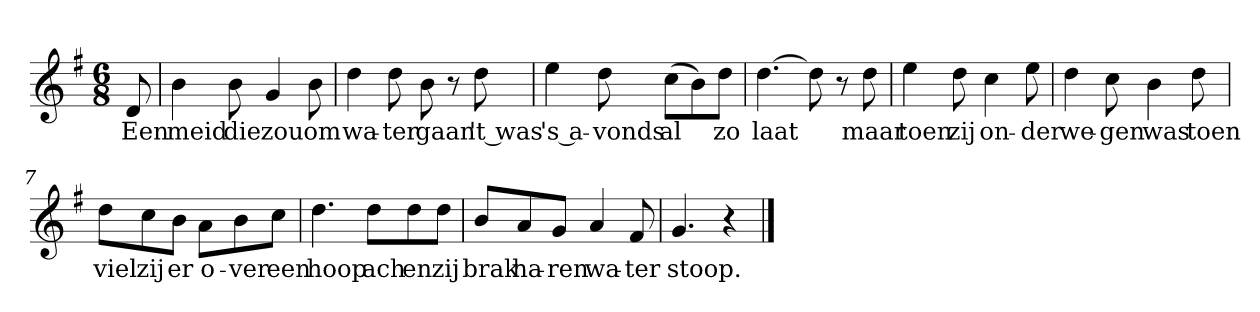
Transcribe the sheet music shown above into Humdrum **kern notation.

**kern	**text
*part1	*part1
*staff1	*staff1
*clefG2	*
*k[f#]	*
*G:	*
*M6/8	*
*MM120	*
=	=
8d	Een
=1	=1
4b	meid
8b	die
4g	zou
8b	om
=2	=2
4dd	wa-
8dd	-ter
8b	gaan
8r	.
8dd	't was
=3	=3
4ee	's a-
8dd	-vonds
(8cc\L	al
8b\)	.
8dd\J	zo
=4	=4
[4.dd	laat
8dd]	.
8r	.
8dd	maar
=5	=5
4ee	toen
8dd	zij
4cc	on-
8ee	-der
=6	=6
4dd	we-
8cc	-gen
4b	was
8dd	toen
=7	=7
8dd\L	viel
8cc\	zij
8b\J	er
8a\L	o-
8b\	-ver
8cc\J	een
=8	=8
4.dd	hoop
8dd\L	ach
8dd\	en
8dd\J	zij
=9	=9
8b/L	brak
8a/	ha-
8g/J	-ren
4a	wa-
8f#	-ter
=10	=10
4.g	stoop.
4r	.
==	==
*-	*-
